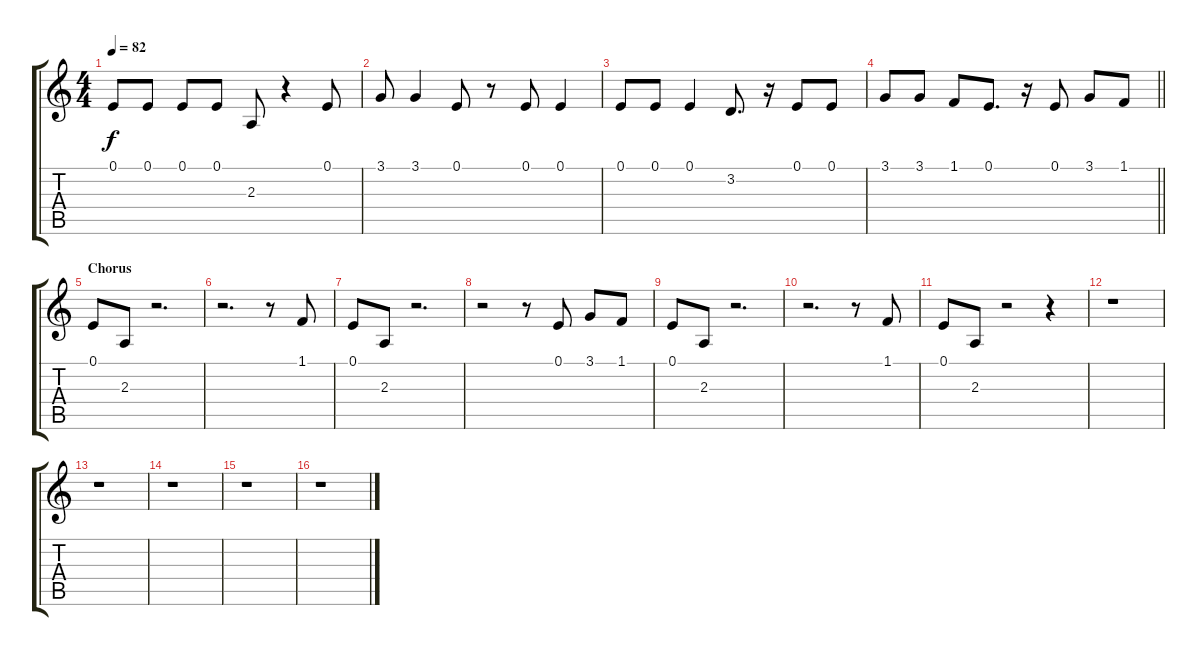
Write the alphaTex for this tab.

\track "" {instrument altosax}
\staff {score tabs}
\tuning (E4 B3 G3 D3 A2 E2) {hide}
\ts (4 4)
\tempo 82
\clef g2
\ks c
0.1.8{dy f} 0.1.8 0.1.8 0.1.8 2.3.8 r.4 0.1.8 |
3.1.8 3.1.4 0.1.8 r.8 0.1.8 0.1.4 |
0.1.8 0.1.8 0.1.4 3.2.8{d} r.16 0.1.8 0.1.8 |
\barLineRight lightlight
3.1.8 3.1.8 1.1.8 0.1.8{d} r.16 0.1.8 3.1.8 1.1.8 |
\section ("" "Chorus")
0.1.8 2.3.8 r.2{d} |
r.2{d} r.8 1.1.8 |
0.1.8 2.3.8 r.2{d} |
r.2 r.8 0.1.8 3.1.8 1.1.8 |
0.1.8 2.3.8 r.2{d} |
r.2{d} r.8 1.1.8 |
0.1.8 2.3.8 r.2 r.4 |
r.1 |
r.1 |
r.1 |
r.1 |
r.1
